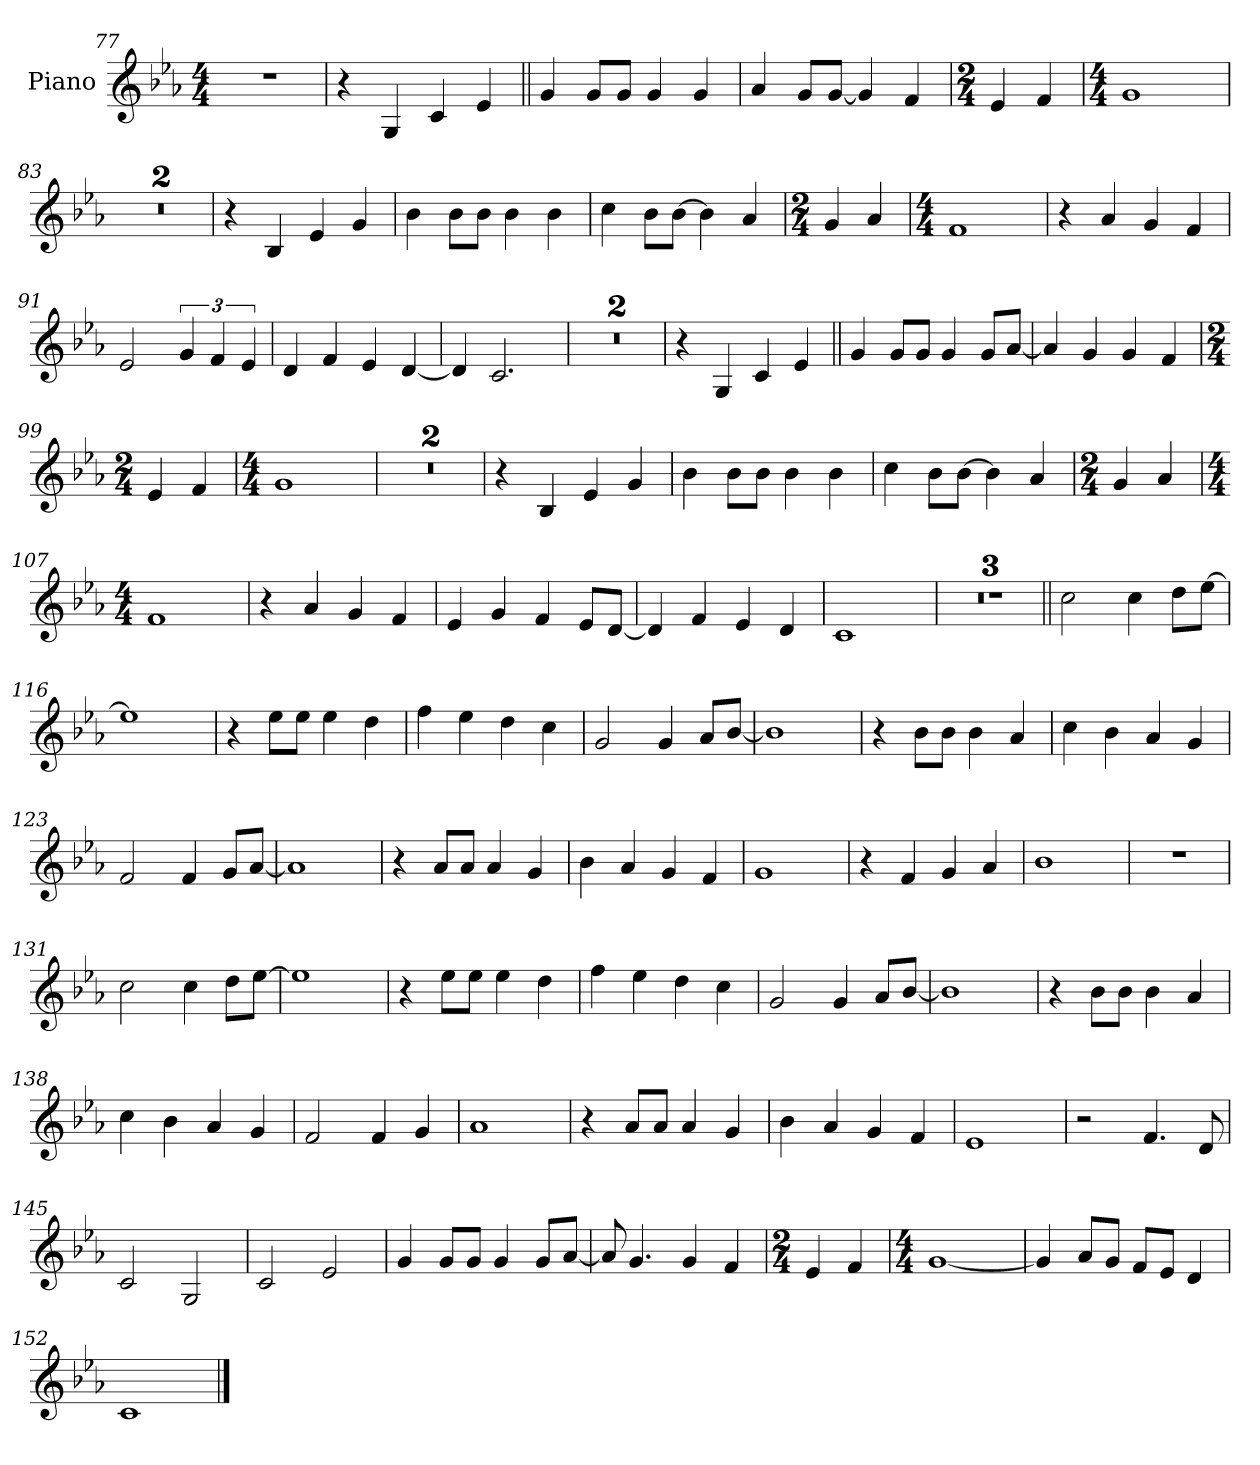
**kern
*part1
*staff1
*I"Piano
*I'Pno.
*clefG2
*k[b-e-a-]
*M4/4
=77
1r
=78
4r
4G
4c
4e-
=79||
4g
8gL
8gJ
4g
4g
=80
4a-
8gL
[8gJ
4g]
4f
=81
*M2/4
4e-
4f
=82
*M4/4
1g
=83
1r
=84
1r
=85
4r
4B-
4e-
4g
=86
4b-
8b-L
8b-J
4b-
4b-
=87
4cc
8b-L
[8b-J
4b-]
4a-
=88
*M2/4
4g
4a-
=89
*M4/4
1f
=90
4r
4a-
4g
4f
=91
2e-
6g
6f
6e-
=92
4d
4f
4e-
[4d
=93
4d]
2.c
=94
1r
=95
1r
=96
4r
4G
4c
4e-
=97||
4g
8gL
8gJ
4g
8gL
[8a-J
=98
4a-]
4g
4g
4f
=99
*M2/4
4e-
4f
=100
*M4/4
1g
=101
1r
=102
1r
=103
4r
4B-
4e-
4g
=104
4b-
8b-L
8b-J
4b-
4b-
=105
4cc
8b-L
[8b-J
4b-]
4a-
=106
*M2/4
4g
4a-
=107
*M4/4
1f
=108
4r
4a-
4g
4f
=109
4e-
4g
4f
8e-L
[8dJ
=110
4d]
4f
4e-
4d
=111
1c
=112
1r
=113
1r
=114
1r
=115||
2cc
4cc
8ddL
[8ee-J
=116
1ee-]
=117
4r
8ee-L
8ee-J
4ee-
4dd
=118
4ff
4ee-
4dd
4cc
=119
2g
4g
8a-L
[8b-J
=120
1b-]
=121
4r
8b-L
8b-J
4b-
4a-
=122
4cc
4b-
4a-
4g
=123
2f
4f
8gL
[8a-J
=124
1a-]
=125
4r
8a-L
8a-J
4a-
4g
=126
4b-
4a-
4g
4f
=127
1g
=128
4r
4f
4g
4a-
=129
1b-
=130
1r
=131
2cc
4cc
8ddL
[8ee-J
=132
1ee-]
=133
4r
8ee-L
8ee-J
4ee-
4dd
=134
4ff
4ee-
4dd
4cc
=135
2g
4g
8a-L
[8b-J
=136
1b-]
=137
4r
8b-L
8b-J
4b-
4a-
=138
4cc
4b-
4a-
4g
=139
2f
4f
4g
=140
1a-
=141
4r
8a-L
8a-J
4a-
4g
=142
4b-
4a-
4g
4f
=143
1e-
=144
2r
4.f
8d
=145
2c
2G!
=146
2c!
2e-!
=147
4g!
8g!L
8g!J
4g!
8g!L
[8a-!J
=148
8a-!]
4.g!
4g!
4f!
=149
*M2/4
4e-!
4f!
=150
*M4/4
[1g!
=151
4g!]
8a-!L
8g!J
8f!L
8e-!J
4d!
=152
1c!
==
*-
